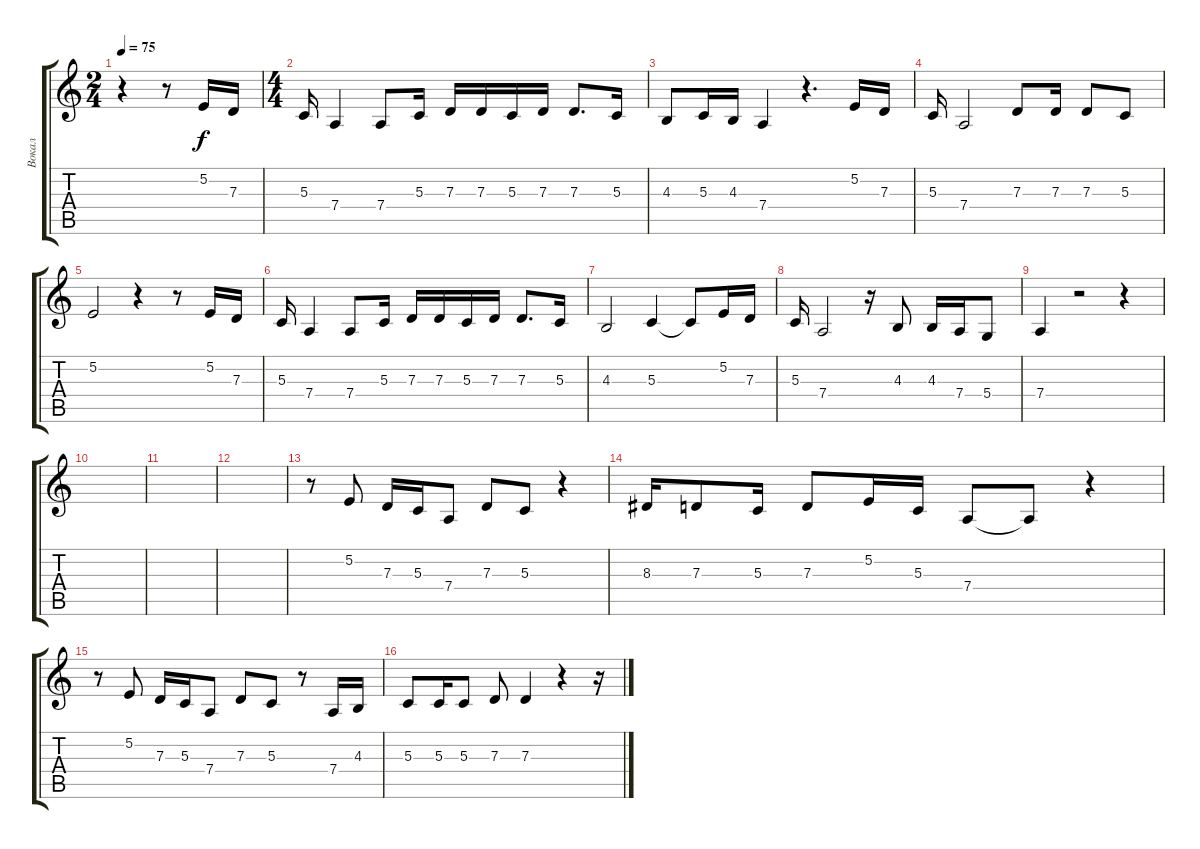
\track ("Вокал" "Вокал") {instrument clarinet}
\staff {score tabs}
\tuning (E4 B3 G3 D3 A2 E2) {hide}
\ts (2 4)
\tempo 75
\clef g2
\ks c
r.4{dy f} r.8 5.2.16 7.3.16 |
\ts (4 4)
5.3.16 7.4.4 7.4.8 5.3.16 7.3.16 7.3.16 5.3.16 7.3.16 7.3.8{d} 5.3.16 |
4.3.8 5.3.16 4.3.16 7.4.4 r.4{d} 5.2.16 7.3.16 |
5.3.16 7.4.2 7.3.8 7.3.16 7.3.8 5.3.8 |
5.2.2 r.4 r.8 5.2.16 7.3.16 |
5.3.16 7.4.4 7.4.8 5.3.16 7.3.16 7.3.16 5.3.16 7.3.16 7.3.8{d} 5.3.16 |
4.3.2 5.3.4 5.3{t}.8 5.2.16 7.3.16 |
5.3.16 7.4.2 r.16 4.3.8 4.3.16 7.4.16 5.4.8 |
7.4.4 r.2 r.4 |
|
|
|
r.8 5.2.8 7.3.16 5.3.16 7.4.8 7.3.8 5.3.8 r.4 |
8.3.16 7.3.8 5.3.16 7.3.8 5.2.16 5.3.16 7.4.8 7.4{t}.8 r.4 |
r.8 5.2.8 7.3.16 5.3.16 7.4.8 7.3.8 5.3.8 r.8 7.4.16 4.3.16 |
5.3.8 5.3.16 5.3.8 7.3.8 7.3.4 r.4 r.16
